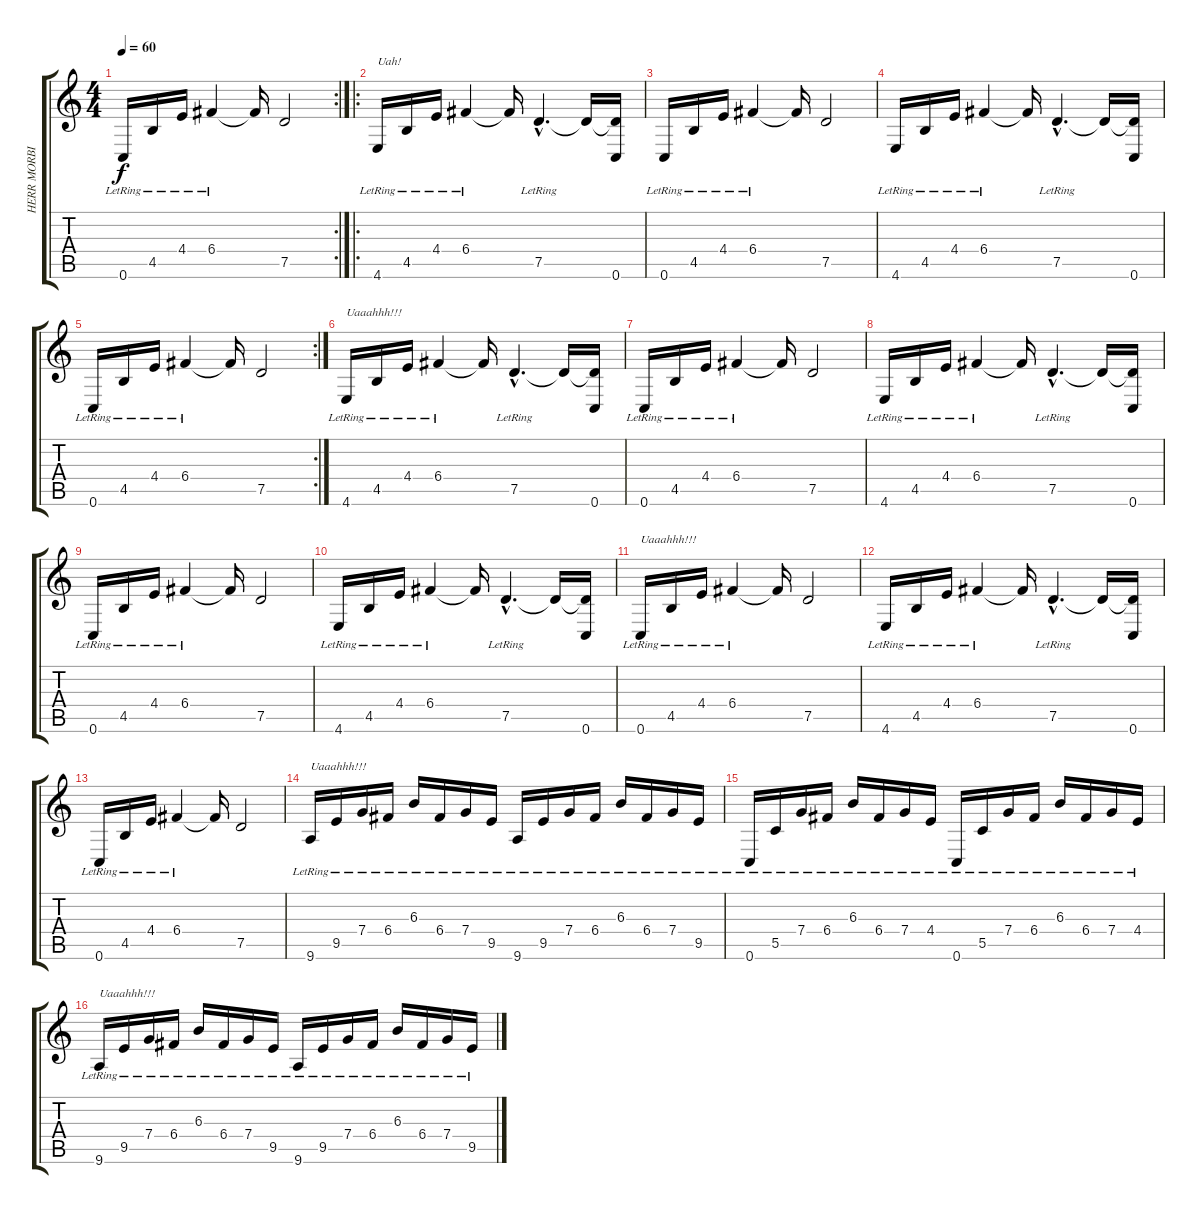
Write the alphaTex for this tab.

\track ("HERR MORBID" "HERR MORBI") {instrument distortionguitar}
\staff {score tabs}
\tuning (D4 Gb3 F3 C3 G2 C2) {hide}
\rc 2
\ts (4 4)
\tempo 60
\clef g2
\ks c
0.6{lr}.16{dy f} 4.5{lr}.16 4.4{lr}.16 6.4{lr}.4 6.4{t}.16 7.5.2 |
\ro
4.6{lr}.16{txt "Uah!"} 4.5{lr}.16 4.4{lr}.16 6.4{lr}.4 6.4{t}.16 7.5{hac lr}.4{d} 7.5{t}.16 (7.5{t} 0.6).16 |
0.6{lr}.16 4.5{lr}.16 4.4{lr}.16 6.4{lr}.4 6.4{t}.16 7.5.2 |
4.6{lr}.16 4.5{lr}.16 4.4{lr}.16 6.4{lr}.4 6.4{t}.16 7.5{hac lr}.4{d} 7.5{t}.16 (7.5{t} 0.6).16 |
\rc 2
0.6{lr}.16 4.5{lr}.16 4.4{lr}.16 6.4{lr}.4 6.4{t}.16 7.5.2 |
4.6{lr}.16{txt "Uaaahhh!!!"} 4.5{lr}.16 4.4{lr}.16 6.4{lr}.4 6.4{t}.16 7.5{hac lr}.4{d} 7.5{t}.16 (7.5{t} 0.6).16 |
0.6{lr}.16 4.5{lr}.16 4.4{lr}.16 6.4{lr}.4 6.4{t}.16 7.5.2 |
4.6{lr}.16 4.5{lr}.16 4.4{lr}.16 6.4{lr}.4 6.4{t}.16 7.5{hac lr}.4{d} 7.5{t}.16 (7.5{t} 0.6).16 |
0.6{lr}.16 4.5{lr}.16 4.4{lr}.16 6.4{lr}.4 6.4{t}.16 7.5.2 |
4.6{lr}.16 4.5{lr}.16 4.4{lr}.16 6.4{lr}.4 6.4{t}.16 7.5{hac lr}.4{d} 7.5{t}.16 (7.5{t} 0.6).16 |
0.6{lr}.16{txt "Uaaahhh!!!"} 4.5{lr}.16 4.4{lr}.16 6.4{lr}.4 6.4{t}.16 7.5.2 |
4.6{lr}.16 4.5{lr}.16 4.4{lr}.16 6.4{lr}.4 6.4{t}.16 7.5{hac lr}.4{d} 7.5{t}.16 (7.5{t} 0.6).16 |
0.6{lr}.16 4.5{lr}.16 4.4{lr}.16 6.4{lr}.4 6.4{t}.16 7.5.2 |
9.6{lr}.16{txt "Uaaahhh!!!"} 9.5{lr}.16 7.4{lr}.16 6.4{lr}.16 6.3{lr}.16 6.4{lr}.16 7.4{lr}.16 9.5{lr}.16 9.6{lr}.16 9.5{lr}.16 7.4{lr}.16 6.4{lr}.16 6.3{lr}.16 6.4{lr}.16 7.4{lr}.16 9.5{lr}.16 |
0.6{lr}.16 5.5{lr}.16 7.4{lr}.16 6.4{lr}.16 6.3{lr}.16 6.4{lr}.16 7.4{lr}.16 4.4{lr}.16 0.6{lr}.16 5.5{lr}.16 7.4{lr}.16 6.4{lr}.16 6.3{lr}.16 6.4{lr}.16 7.4{lr}.16 4.4{lr}.16 |
9.6{lr}.16{txt "Uaaahhh!!!"} 9.5{lr}.16 7.4{lr}.16 6.4{lr}.16 6.3{lr}.16 6.4{lr}.16 7.4{lr}.16 9.5{lr}.16 9.6{lr}.16 9.5{lr}.16 7.4{lr}.16 6.4{lr}.16 6.3{lr}.16 6.4{lr}.16 7.4{lr}.16 9.5{lr}.16
